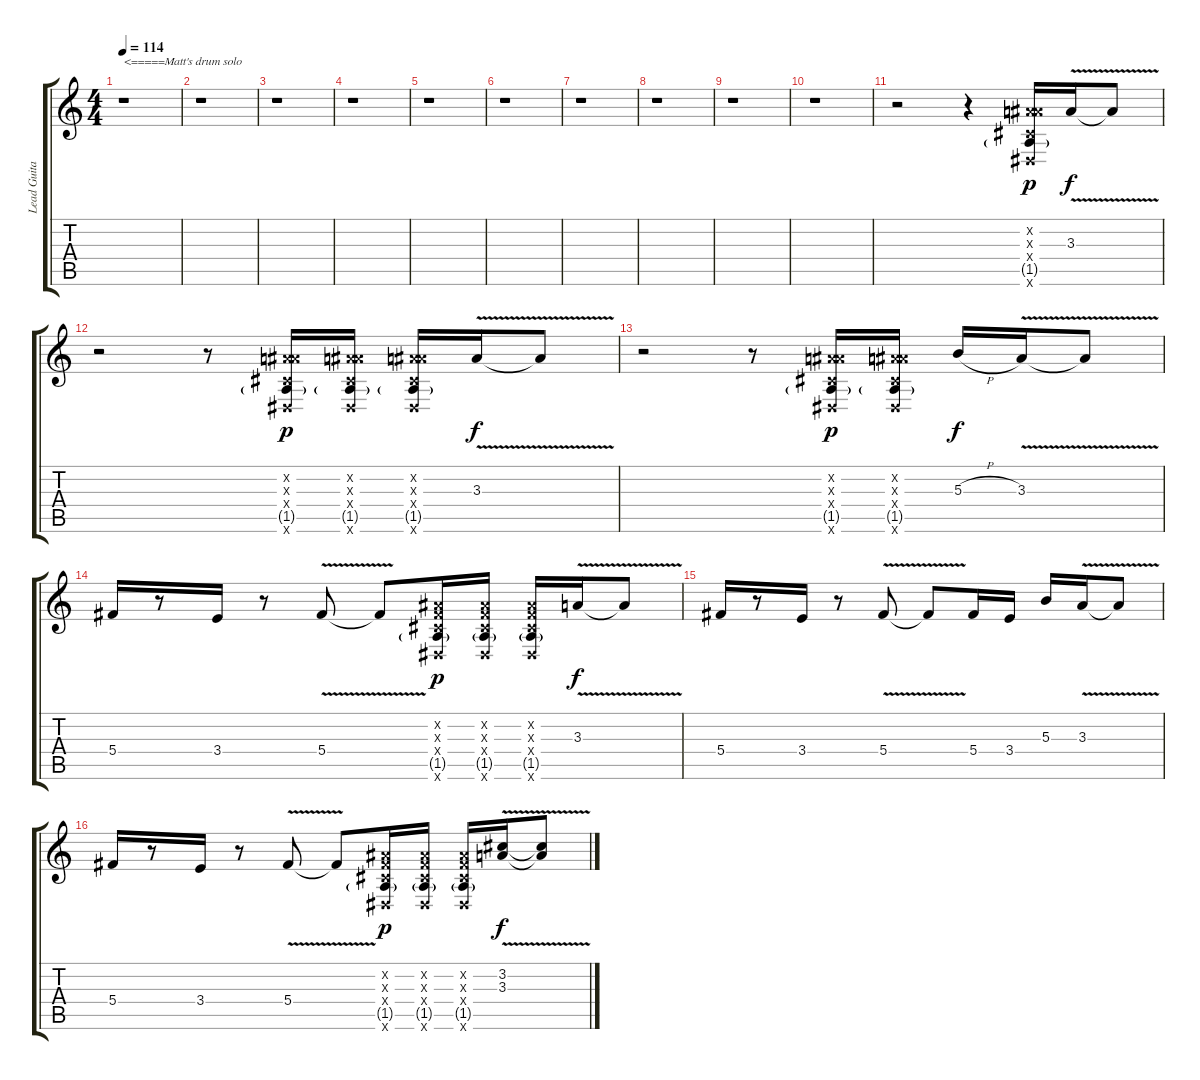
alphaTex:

\track ("Lead Guitar - Talk Box [Slash]" "Lead Guita") {instrument distortionguitar}
\staff {score tabs}
\tuning (Eb4 Bb3 Gb3 Db3 Ab2 Eb2) {hide}
\ts (4 4)
\tempo 114
\clef g2
\ks c
r.1{txt "<=====Matt's drum solo" dy p instrument distortionguitar} |
r.1 |
r.1 |
r.1 |
r.1 |
r.1 |
r.1 |
r.1 |
r.1 |
r.1 |
r.2 r.4 (0.2{x} 3.3{x} 0.4{x} 1.5{g} 0.6{x}).16 3.3{v}.16{dy f} 3.3{t}.8 |
r.2 r.8 (0.2{x} 3.3{x} 0.4{x} 1.5{g} 0.6{x}).16{dy p} (0.2{x} 3.3{x} 0.4{x} 1.5{g} 0.6{x}).16 (0.2{x} 3.3{x} 0.4{x} 1.5{g} 0.6{x}).16 3.3{v}.16{dy f} 3.3{t}.8 |
r.2 r.8 (0.2{x} 3.3{x} 0.4{x} 1.5{g} 0.6{x}).16{dy p} (0.2{x} 3.3{x} 0.4{x} 1.5{g} 0.6{x}).16 5.3{h}.16{dy f} 3.3{v}.16 3.3{t}.8 |
5.4.16 r.8 3.4.16 r.8 5.4{v}.8 5.4{t}.8 (0.2{x} 0.3{x} 0.4{x} 1.5{g} 0.6{x}).16{dy p} (0.2{x} 0.3{x} 0.4{x} 1.5{g} 0.6{x}).16 (0.2{x} 0.3{x} 0.4{x} 1.5{g} 0.6{x}).16 3.3{v}.16{dy f} 3.3{t}.8 |
5.4.16 r.8 3.4.16 r.8 5.4{v}.8 5.4{t}.8 5.4.16 3.4.16 5.3.16 3.3{v}.16 3.3{t}.8 |
5.4.16 r.8 3.4.16 r.8 5.4{v}.8 5.4{t}.8 (0.2{x} 0.3{x} 0.4{x} 1.5{g} 0.6{x}).16{dy p} (0.2{x} 0.3{x} 0.4{x} 1.5{g} 0.6{x}).16 (0.2{x} 0.3{x} 0.4{x} 1.5{g} 0.6{x}).16 (3.2{v} 3.3{v}).16{dy f} (3.2{t} 3.3{t}).8
